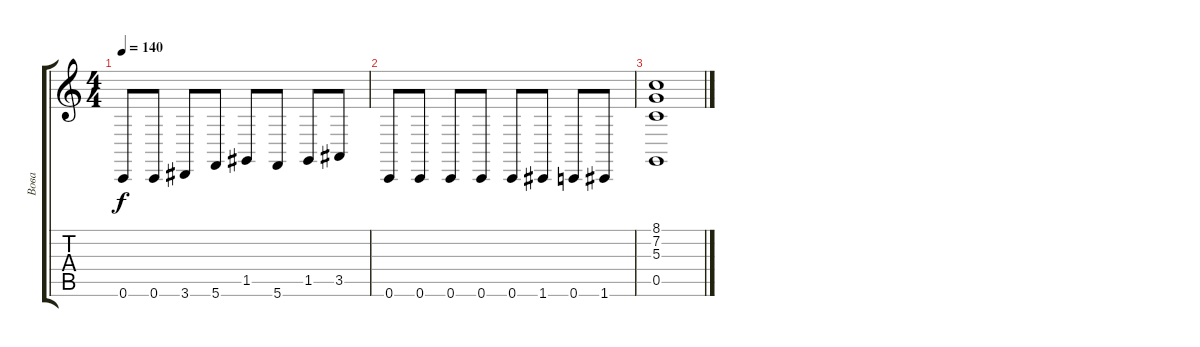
\track ("Вова" "Вова") {instrument pad4choir}
\staff {score tabs}
\tuning (E4 C4 G3 C3 G2 C2) {hide}
\ts (4 4)
\tempo 140
\clef g2
\ks c
0.6.8{dy f} 0.6.8 3.6.8 5.6.8 1.5.8 5.6.8 1.5.8 3.5.8 |
0.6.8 0.6.8 0.6.8 0.6.8 0.6.8 1.6.8 0.6.8 1.6.8 |
(8.1 7.2 5.3 0.5).1
